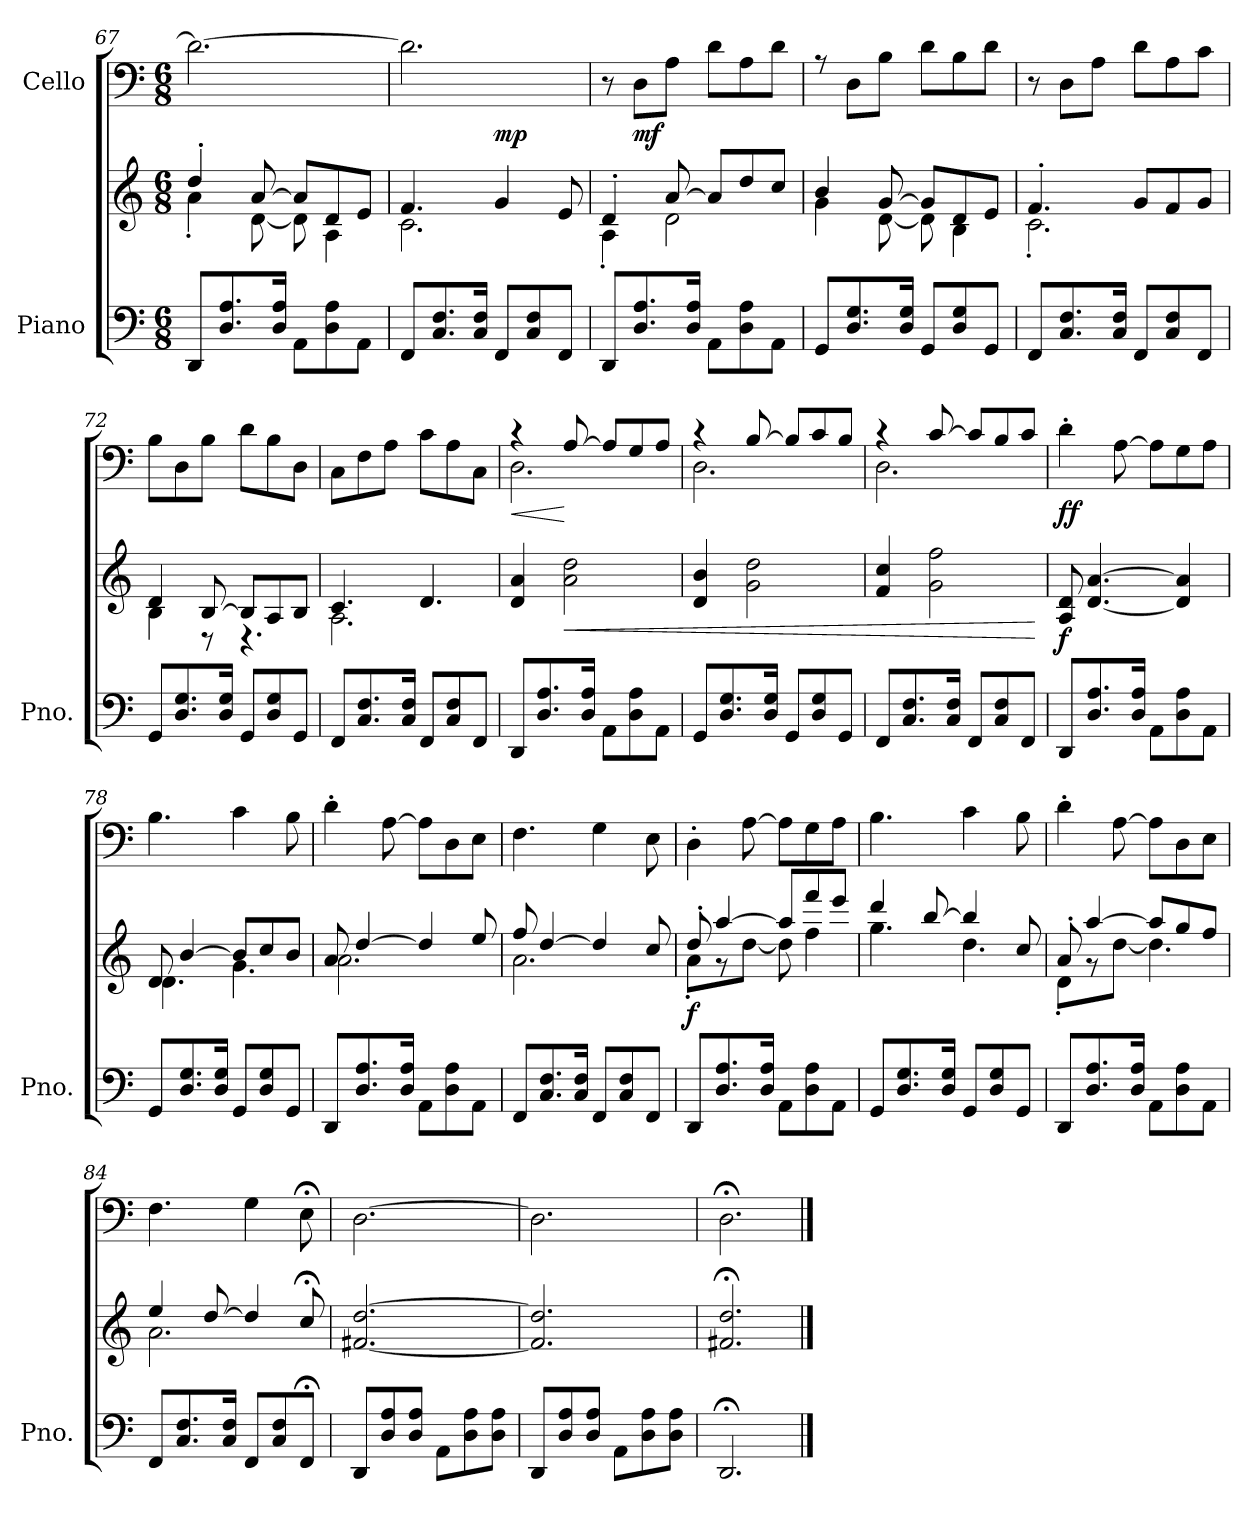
**kern	**kern	**dynam	**kern	**dynam
*part2	*part2	*part2	*part1	*part1
*staff3	*staff2	*staff2/3	*staff1	*staff1
*I"Piano	*	*	*I"Cello	*
*I'Pno.	*	*	*	*
*clefF4	*clefG2	*	*clefF4	*
*k[]	*k[]	*	*k[]	*
*C:	*C:	*	*C:	*
*M6/8	*M6/8	*	*M6/8	*
=67	=67	=67	=67	=67
*	*^	*	*	*
8DD/L	4dd'>/	4a'<\	.	2.d\_	.
8.D/ 8.A/	.	.	.	.	.
.	[>8a/	[<8d\	.	.	.
16D/ 16A/Jk	.	.	.	.	.
8AA\L	8a/L]	8d\]	.	.	.
8D\ 8A\	8d/	4A\	.	.	.
8AA\J	8e/J	.	.	.	.
=68	=68	=68	=68	=68	=68
*	*	*	*	*^	*
8FF/L	4.f/	2.c\	.	2.d\]	4.ryy	.
8.C/ 8.F/	.	.	.	.	.	.
16C/ 16F/Jk	.	.	.	.	.	.
!	!	!	!	!	!	!LO:DY:b
8FF/L	4g/	.	.	.	4.ryy	mp
8C/ 8F/	.	.	.	.	.	.
8FF/J	8e/	.	.	.	.	.
*	*	*	*	*v	*v	*
=69	=69	=69	=69	=69	=69
8DD/L	4d'>/	4A'<\	.	8r	.
!	!	!	!	!	!LO:DY:b
8.D/ 8.A/	.	.	.	8D\L	mf
.	[>8a/	2d\	.	8A\J	.
16D/ 16A/Jk	.	.	.	.	.
8AA\L	8a/L]	.	.	8d\L	.
8D\ 8A\	8dd/	.	.	8A\	.
8AA\J	8cc/J	.	.	8d\J	.
!!LO:PB:g=z
=70	=70	=70	=70	=70	=70
8GG/L	4b/	4g\	.	8rA	.
8.D/ 8.G/	.	.	.	8D\L	.
.	[>8g/	[<8d\	.	8B\J	.
16D/ 16G/Jk	.	.	.	.	.
8GG/L	8g/L]	8d\]	.	8d\L	.
8D/ 8G/	8d/	4B\	.	8B\	.
8GG/J	8e/J	.	.	8d\J	.
=71	=71	=71	=71	=71	=71
8FF/L	4.f'>/	2.c'<\	.	8r	.
8.C/ 8.F/	.	.	.	8D\L	.
.	.	.	.	8A\J	.
16C/ 16F/Jk	.	.	.	.	.
8FF/L	8g/L	.	.	8d\L	.
8C/ 8F/	8f/	.	.	8A\	.
8FF/J	8g/J	.	.	8c\J	.
=72	=72	=72	=72	=72	=72
8GG/L	4d/	4B\	.	8B\L	.
8.D/ 8.G/	.	.	.	8D\	.
.	[>8B/	8rD	.	8B\J	.
16D/ 16G/Jk	.	.	.	.	.
8GG/L	8B/L]	4.rD	.	8d\L	.
8D/ 8G/	8A/	.	.	8B\	.
8GG/J	8B/J	.	.	8D\J	.
=73	=73	=73	=73	=73	=73
8FF/L	4.c/	2.A\	.	8C\L	.
8.C/ 8.F/	.	.	.	8F\	.
.	.	.	.	8A\J	.
16C/ 16F/Jk	.	.	.	.	.
8FF/L	4.d/	.	.	8c\L	.
8C/ 8F/	.	.	.	8A\	.
8FF/J	.	.	.	8C\J	.
*	*v	*v	*	*	*
=74	=74	=74	=74	=74
!	!	!	!	!LO:HP:b
*	*	*	*^	*
8DD/L	4d/ 4a/	.	4rc	2.D\	<
8.D/ 8.A/	.	.	.	.	.
!	!	!LO:HP:b	!	!	!
.	2a\ 2dd\	<	[>8A/	.	[
16D/ 16A/Jk	.	.	.	.	.
8AA\L	.	.	8A/L]	.	.
8D\ 8A\	.	.	8G/	.	.
8AA\J	.	.	8A/J	.	.
!!LO:LB:g=z	!!
=75	=75	=75	=75	=75	=75
8GG/L	4d/ 4b/	.	4rc	2.D\	.
8.D/ 8.G/	.	.	.	.	.
.	2g\ 2dd\	.	[>8B/	.	.
16D/ 16G/Jk	.	.	.	.	.
8GG/L	.	.	8B/L]	.	.
8D/ 8G/	.	.	8c/	.	.
8GG/J	.	.	8B/J	.	.
=76	=76	=76	=76	=76	=76
8FF/L	4f/ 4cc/	.	4rc	2.D\	.
8.C/ 8.F/	.	.	.	.	.
.	2g\ 2ff\	.	[>8c/	.	.
16C/ 16F/Jk	.	.	.	.	.
8FF/L	.	.	8c/L]	.	.
8C/ 8F/	.	.	8B/	.	.
8FF/J	.	.	8c/J	.	.
*	*	*	*v	*v	*
.	.	[	.	.
=77	=77	=77	=77	=77
!	!	!LO:DY:b	!	!LO:DY:b
8DD/L	8A/ 8d/	f	4d'>\	ff
8.D/ 8.A/	[4.d/ [4.a/	.	.	.
.	.	.	[8A\	.
16D/ 16A/Jk	.	.	.	.
8AA\L	.	.	8A\L]	.
8D\ 8A\	4d/] 4a/]	.	8G\	.
8AA\J	.	.	8A\J	.
=78	=78	=78	=78	=78
*	*^	*	*	*
8GG/L	8d/	4.d\	.	4.B\	.
8.D/ 8.G/	[>4b/	.	.	.	.
16D/ 16G/Jk	.	.	.	.	.
8GG/L	8b/L]	4.g\	.	4c\	.
8D/ 8G/	8cc/	.	.	.	.
8GG/J	8b/J	.	.	8B\	.
=79	=79	=79	=79	=79	=79
8DD/L	8a/	2.a\	.	4d'>\	.
8.D/ 8.A/	[>4dd/	.	.	.	.
.	.	.	.	[8A\	.
16D/ 16A/Jk	.	.	.	.	.
8AA\L	4dd/]	.	.	8A\L]	.
8D\ 8A\	.	.	.	8D\	.
8AA\J	8ee/	.	.	8E\J	.
!!LO:LB:g=z
=80	=80	=80	=80	=80	=80
8FF/L	8ff/	2.a\	.	4.F\	.
8.C/ 8.F/	[>4dd/	.	.	.	.
16C/ 16F/Jk	.	.	.	.	.
8FF/L	4dd/]	.	.	4G\	.
8C/ 8F/	.	.	.	.	.
8FF/J	8cc/	.	.	8E\	.
=81	=81	=81	=81	=81	=81
!	!	!	!LO:DY:b	!	!
8DD/L	8dd'>/	8a'<\L	f	4D'>\	.
8.D/ 8.A/	[>4aa/	8r	.	.	.
.	.	[<8dd\J	.	[8A\	.
16D/ 16A/Jk	.	.	.	.	.
8AA\L	8aa/L]	8dd\]	.	8A\L]	.
8D\ 8A\	8fff/	4ff\	.	8G\	.
8AA\J	8eee/J	.	.	8A\J	.
=82	=82	=82	=82	=82	=82
8GG/L	4ddd/	4.gg\	.	4.B\	.
8.D/ 8.G/	.	.	.	.	.
.	[>8bb/	.	.	.	.
16D/ 16G/Jk	.	.	.	.	.
8GG/L	4bb/]	4.dd\	.	4c\	.
8D/ 8G/	.	.	.	.	.
8GG/J	8cc/	.	.	8B\	.
=83	=83	=83	=83	=83	=83
8DD/L	8a'>/	8d'<\L	.	4d'>\	.
8.D/ 8.A/	[>4aa/	8r	.	.	.
.	.	[<8dd\J	.	[8A\	.
16D/ 16A/Jk	.	.	.	.	.
8AA\L	8aa/L]	4.dd\]	.	8A\L]	.
8D\ 8A\	8gg/	.	.	8D\	.
8AA\J	8ff/J	.	.	8E\J	.
=84	=84	=84	=84	=84	=84
8FF/L	4ee/	2.a\	.	4.F\	.
8.C/ 8.F/	.	.	.	.	.
.	[>8dd/	.	.	.	.
16C/ 16F/Jk	.	.	.	.	.
8FF/L	4dd/]	.	.	4G\	.
8C/ 8F/	.	.	.	.	.
8FF;</J	8cc;</	.	.	8E;<\	.
*	*v	*v	*	*	*
!!LO:PB:g=z
=85	=85	=85	=85	=85
8DD/L	[2.f#X/ [2.dd/	.	[2.D\	.
8D/ 8A/	.	.	.	.
8D/ 8A/J	.	.	.	.
8AA\L	.	.	.	.
8D\ 8A\	.	.	.	.
8D\ 8A\J	.	.	.	.
=86	=86	=86	=86	=86
8DD/L	2.f#/] 2.dd/]	.	2.D\]	.
8D/ 8A/	.	.	.	.
8D/ 8A/J	.	.	.	.
8AA\L	.	.	.	.
8D\ 8A\	.	.	.	.
8D\ 8A\J	.	.	.	.
=87	=87	=87	=87	=87
2.DD;</	2.f#X/;< 2.dd/;<	.	2.D;<\	.
==	==	==	==	==
*-	*-	*-	*-	*-
